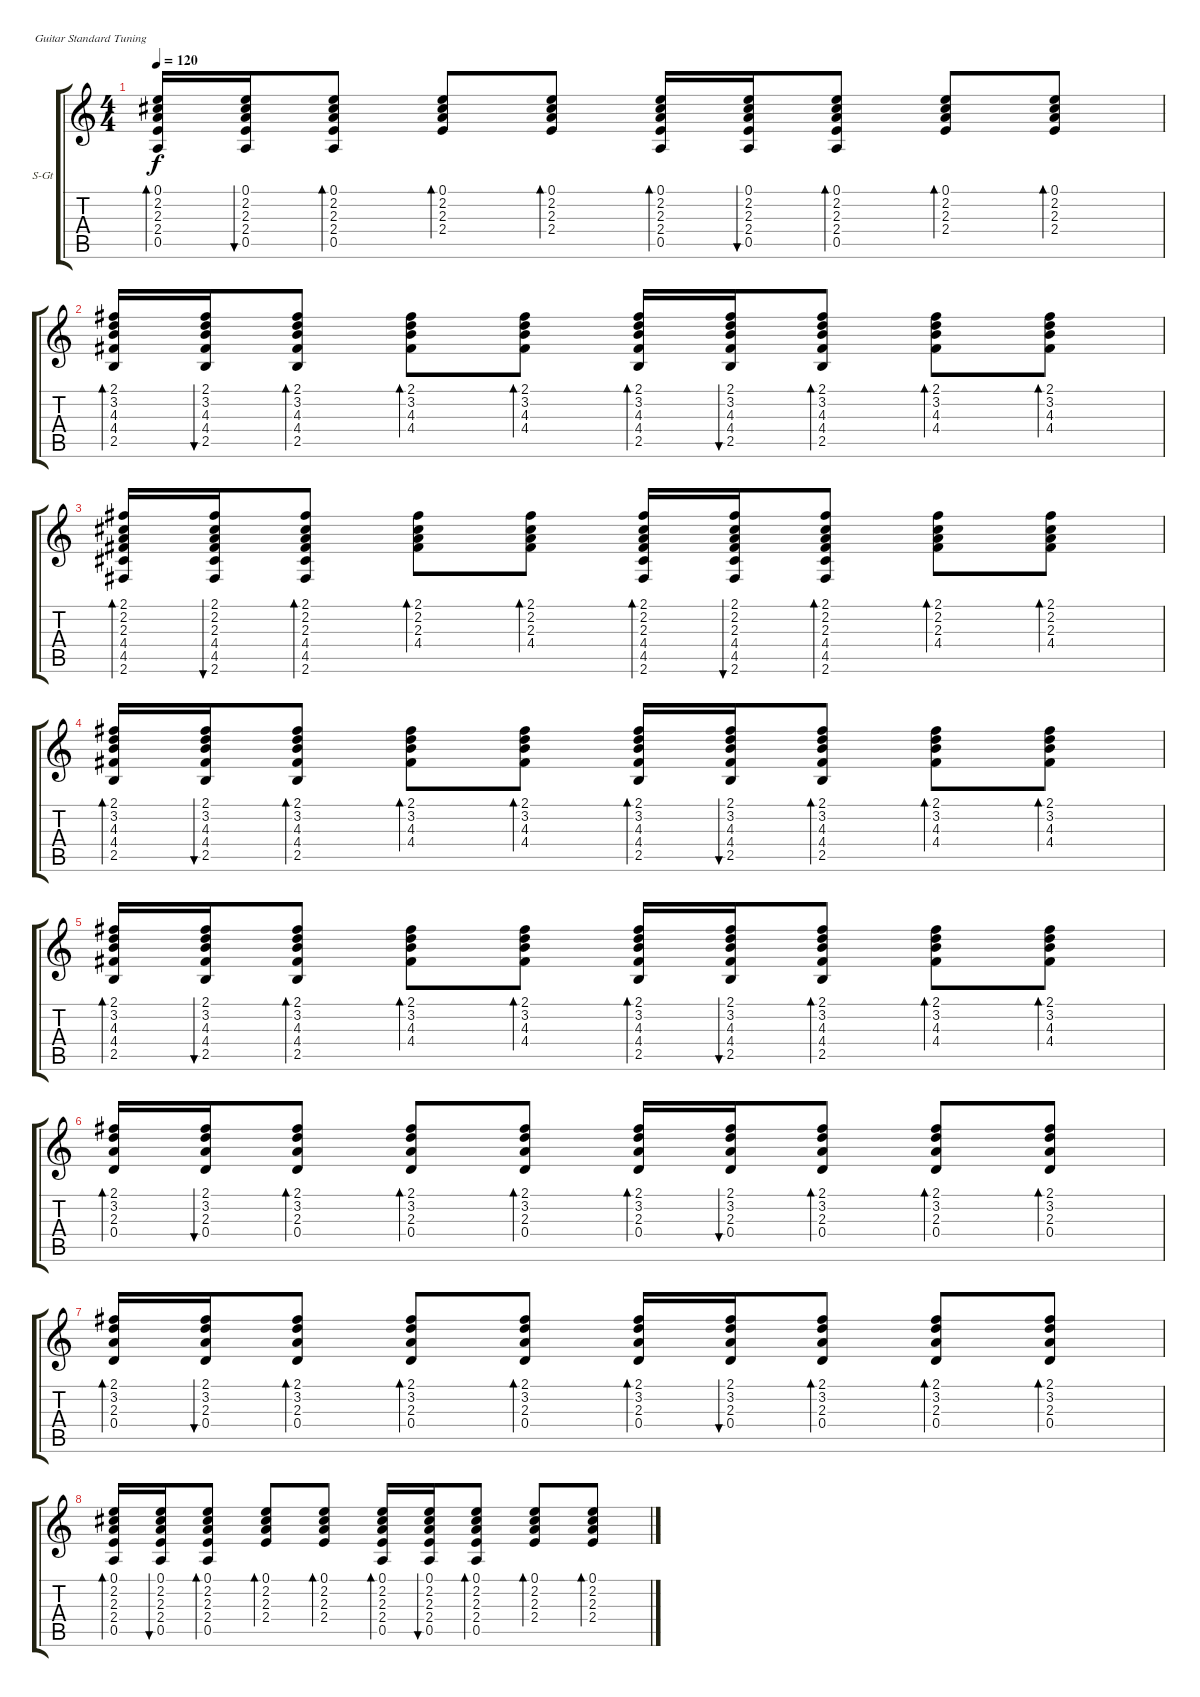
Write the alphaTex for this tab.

\defaultSystemsLayout 4
\bracketExtendMode groupsimilarinstruments
\firstSystemTrackNameOrientation horizontal
\otherSystemsTrackNameOrientation horizontal
\track ("В.Цой-Акустика" "S-Gt") {instrument acousticguitarsteel}
\staff {score tabs}
\tuning (E4 B3 G3 D3 A2 E2)
\ts (4 4)
\tempo 120
\clef g2
\ks c
(0.1 2.2 2.3 2.4 0.5).16{bd 30 dy f} (0.1 2.2 2.3 2.4 0.5).16{bu 30} (0.1 2.2 2.3 2.4 0.5).8{bd 30} (0.1 2.2 2.3 2.4).8{bd 30} (0.1 2.2 2.3 2.4).8{bd 30} (0.1 2.2 2.3 2.4 0.5).16{bd 30} (0.1 2.2 2.3 2.4 0.5).16{bu 30} (0.1 2.2 2.3 2.4 0.5).8{bd 30} (0.1 2.2 2.3 2.4).8{bd 30} (0.1 2.2 2.3 2.4).8{bd 30} |
(2.1 3.2 4.3 4.4 2.5).16{bd 30} (2.1 3.2 4.3 4.4 2.5).16{bu 30} (2.1 3.2 4.3 4.4 2.5).8{bd 30} (2.1 3.2 4.3 4.4).8{bd 30} (2.1 3.2 4.3 4.4).8{bd 30} (2.1 3.2 4.3 4.4 2.5).16{bd 30} (2.1 3.2 4.3 4.4 2.5).16{bu 30} (2.1 3.2 4.3 4.4 2.5).8{bd 30} (2.1 3.2 4.3 4.4).8{bd 30} (2.1 3.2 4.3 4.4).8{bd 30} |
(2.1 2.2 2.3 4.4 4.5 2.6).16{bd 30} (2.1 2.2 2.3 4.4 4.5 2.6).16{bu 30} (2.1 2.2 2.3 4.4 4.5 2.6).8{bd 30} (2.1 2.2 2.3 4.4).8{bd 30} (2.1 2.2 2.3 4.4).8{bd 30} (2.1 2.2 2.3 4.4 4.5 2.6).16{bd 30} (2.1 2.2 2.3 4.4 4.5 2.6).16{bu 30} (2.1 2.2 2.3 4.4 4.5 2.6).8{bd 30} (2.1 2.2 2.3 4.4).8{bd 30} (2.1 2.2 2.3 4.4).8{bd 30} |
(2.1 3.2 4.3 4.4 2.5).16{bd 30} (2.1 3.2 4.3 4.4 2.5).16{bu 30} (2.1 3.2 4.3 4.4 2.5).8{bd 30} (2.1 3.2 4.3 4.4).8{bd 30} (2.1 3.2 4.3 4.4).8{bd 30} (2.1 3.2 4.3 4.4 2.5).16{bd 30} (2.1 3.2 4.3 4.4 2.5).16{bu 30} (2.1 3.2 4.3 4.4 2.5).8{bd 30} (2.1 3.2 4.3 4.4).8{bd 30} (2.1 3.2 4.3 4.4).8{bd 30} |
(2.1 3.2 4.3 4.4 2.5).16{bd 30} (2.1 3.2 4.3 4.4 2.5).16{bu 30} (2.1 3.2 4.3 4.4 2.5).8{bd 30} (2.1 3.2 4.3 4.4).8{bd 30} (2.1 3.2 4.3 4.4).8{bd 30} (2.1 3.2 4.3 4.4 2.5).16{bd 30} (2.1 3.2 4.3 4.4 2.5).16{bu 30} (2.1 3.2 4.3 4.4 2.5).8{bd 30} (2.1 3.2 4.3 4.4).8{bd 30} (2.1 3.2 4.3 4.4).8{bd 30} |
(2.1 3.2 2.3 0.4).16{bd 30} (2.1 3.2 2.3 0.4).16{bu 30} (2.1 3.2 2.3 0.4).8{bd 30} (2.1 3.2 2.3 0.4).8{bd 30} (2.1 3.2 2.3 0.4).8{bd 30} (2.1 3.2 2.3 0.4).16{bd 30} (2.1 3.2 2.3 0.4).16{bu 30} (2.1 3.2 2.3 0.4).8{bd 30} (2.1 3.2 2.3 0.4).8{bd 30} (2.1 3.2 2.3 0.4).8{bd 30} |
(2.1 3.2 2.3 0.4).16{bd 30} (2.1 3.2 2.3 0.4).16{bu 30} (2.1 3.2 2.3 0.4).8{bd 30} (2.1 3.2 2.3 0.4).8{bd 30} (2.1 3.2 2.3 0.4).8{bd 30} (2.1 3.2 2.3 0.4).16{bd 30} (2.1 3.2 2.3 0.4).16{bu 30} (2.1 3.2 2.3 0.4).8{bd 30} (2.1 3.2 2.3 0.4).8{bd 30} (2.1 3.2 2.3 0.4).8{bd 30} |
(0.1 2.2 2.3 2.4 0.5).16{bd 30} (0.1 2.2 2.3 2.4 0.5).16{bu 30} (0.1 2.2 2.3 2.4 0.5).8{bd 30} (0.1 2.2 2.3 2.4).8{bd 30} (0.1 2.2 2.3 2.4).8{bd 30} (0.1 2.2 2.3 2.4 0.5).16{bd 30} (0.1 2.2 2.3 2.4 0.5).16{bu 30} (0.1 2.2 2.3 2.4 0.5).8{bd 30} (0.1 2.2 2.3 2.4).8{bd 30} (0.1 2.2 2.3 2.4).8{bd 30}
